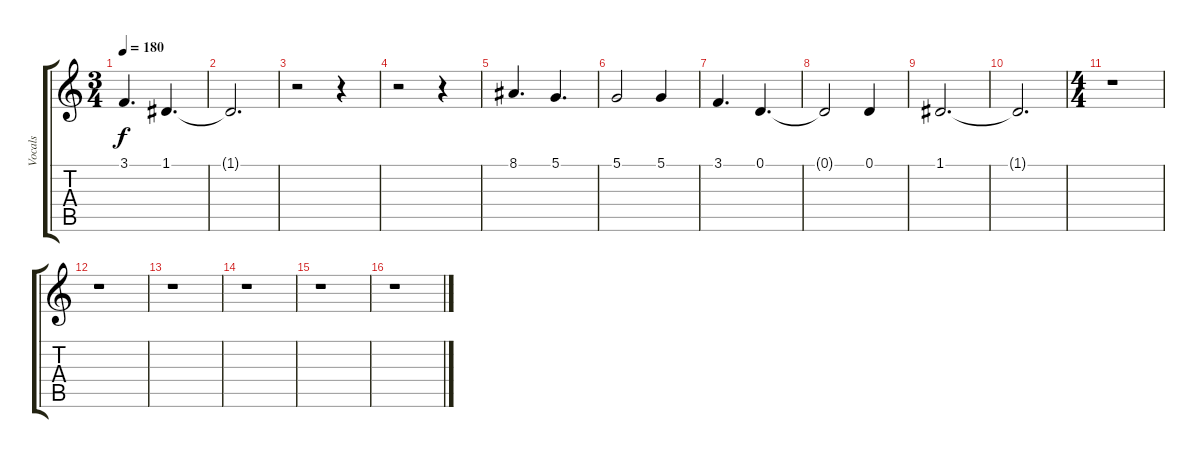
\track ("Vocals" "Vocals") {instrument stringensemble1}
\staff {score tabs}
\tuning (D4 A3 F3 C3 G2 C2) {hide}
\ts (3 4)
\tempo 180
\clef g2
\ks c
3.1.4{d dy f} 1.1.4{d} |
1.1{t}.2{d} |
r.2 r.4 |
r.2 r.4 |
8.1.4{d} 5.1.4{d} |
5.1.2 5.1.4 |
3.1.4{d} 0.1.4{d} |
0.1{t}.2 0.1.4 |
1.1.2{d} |
1.1{t}.2{d} |
\ts (4 4)
r.1 |
r.1 |
r.1 |
r.1 |
r.1 |
r.1
